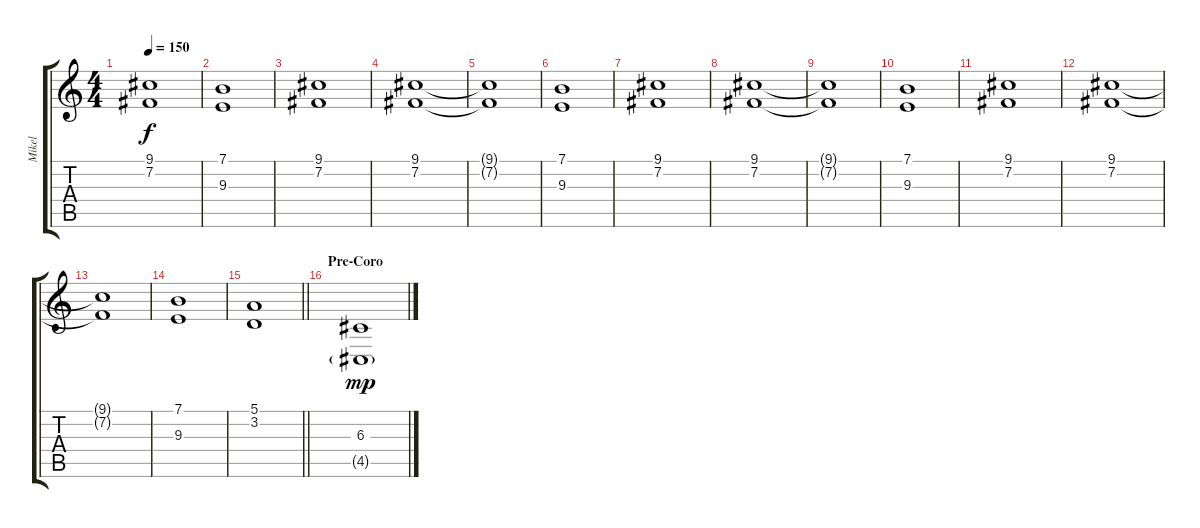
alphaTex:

\track ("Mikel" "Mikel") {instrument stringensemble1}
\staff {score tabs}
\tuning (E4 B3 G3 D3 A2 E2) {hide}
\ts (4 4)
\tempo 150
\clef g2
\ks c
(9.1{t} 7.2{t}).1{dy f} |
(7.1 9.3).1 |
(9.1 7.2).1 |
(9.1 7.2).1 |
(9.1{t} 7.2{t}).1 |
(7.1 9.3).1 |
(9.1 7.2).1 |
(9.1 7.2).1 |
(9.1{t} 7.2{t}).1 |
(7.1 9.3).1 |
(9.1 7.2).1 |
(9.1 7.2).1 |
(9.1{t} 7.2{t}).1 |
(7.1 9.3).1 |
\barLineRight lightlight
(5.1 3.2).1 |
\section ("" "Pre-Coro")
(6.3 4.5{g}).1{dy mp}
